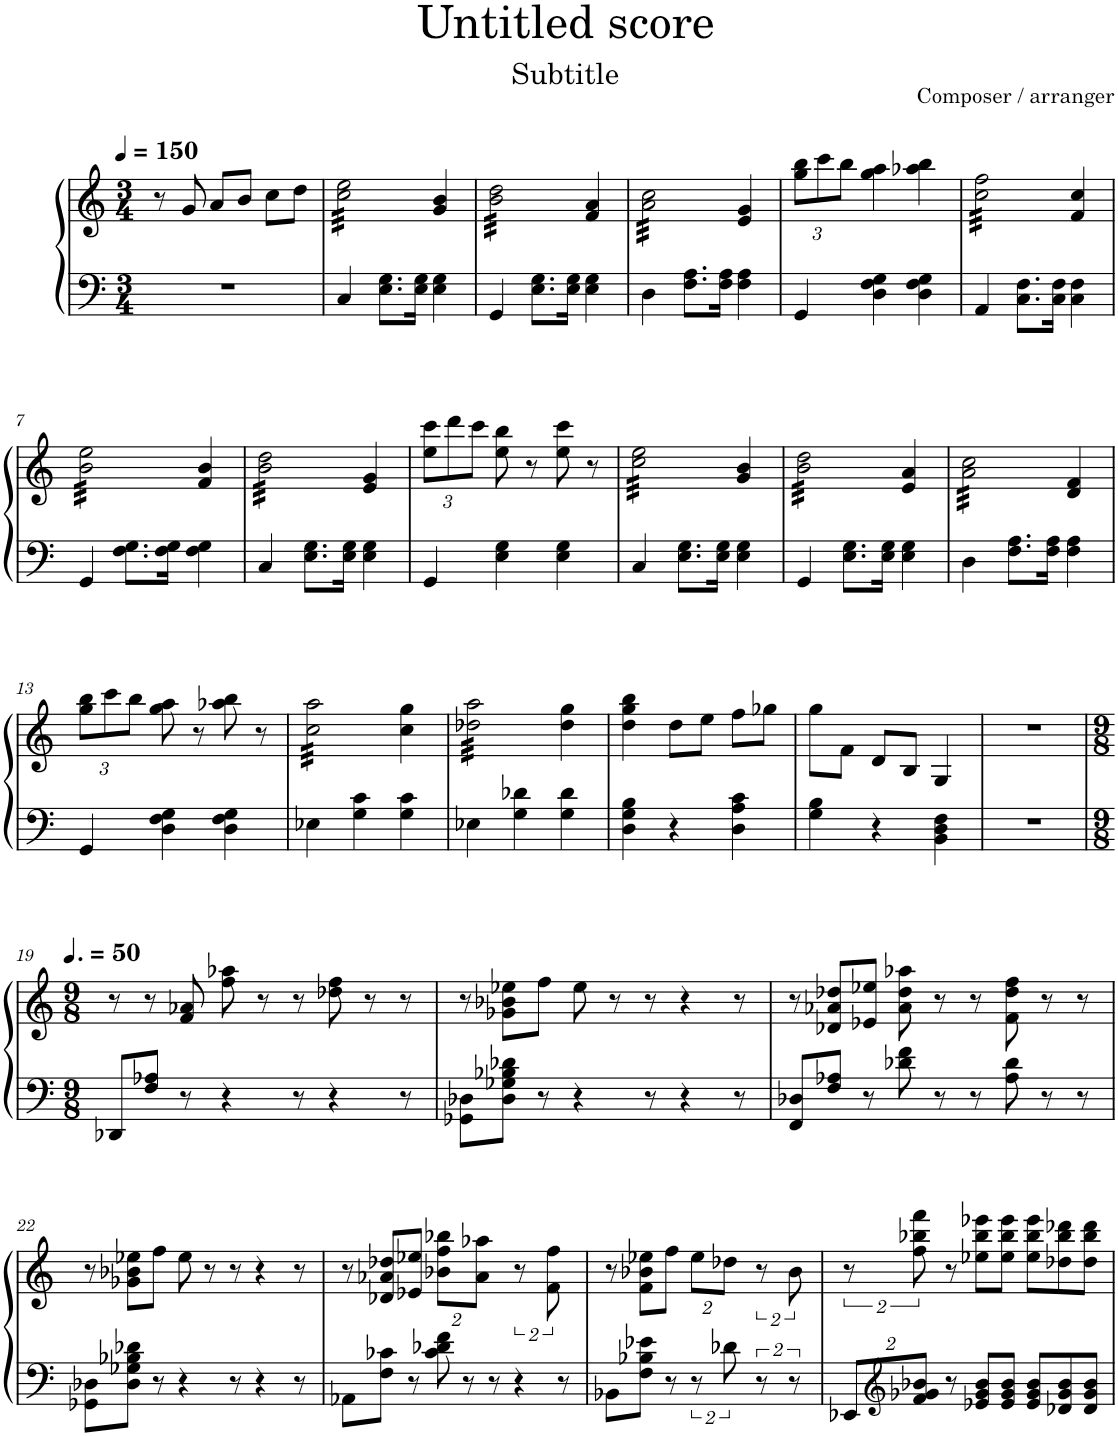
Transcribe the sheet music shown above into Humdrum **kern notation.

**kern	**kern
*part1	*part1
*staff2	*staff1
*I"Piano	*
*I'Pno.	*
*clefF4	*clefG2
*k[]	*k[]
*M3/4	*M3/4
*MM150	*MM150
=1	=1
2.r	8r
.	8g/
.	8a/L
.	8b/J
.	8cc\L
.	8dd\J
=2	=2
*	*tremolo
4C/	32cc\ 32ee\LLL
.	32cc\ 32ee\
.	32cc\ 32ee\
.	32cc\ 32ee\
.	32cc\ 32ee\
.	32cc\ 32ee\
.	32cc\ 32ee\
.	32cc\ 32ee\
8.E\ 8.G\L	32cc\ 32ee\
.	32cc\ 32ee\
.	32cc\ 32ee\
.	32cc\ 32ee\
.	32cc\ 32ee\
.	32cc\ 32ee\
16E\ 16G\Jk	32cc\ 32ee\
.	32cc\ 32ee\JJJ
*	*Xtremolo
4E\ 4G\	4g/ 4b/
=3	=3
*	*tremolo
4GG/	32b\ 32dd\LLL
.	32b\ 32dd\
.	32b\ 32dd\
.	32b\ 32dd\
.	32b\ 32dd\
.	32b\ 32dd\
.	32b\ 32dd\
.	32b\ 32dd\
8.E\ 8.G\L	32b\ 32dd\
.	32b\ 32dd\
.	32b\ 32dd\
.	32b\ 32dd\
.	32b\ 32dd\
.	32b\ 32dd\
16E\ 16G\Jk	32b\ 32dd\
.	32b\ 32dd\JJJ
*	*Xtremolo
4E\ 4G\	4f/ 4a/
=4	=4
*	*tremolo
4D\	32a\ 32cc\LLL
.	32a\ 32cc\
.	32a\ 32cc\
.	32a\ 32cc\
.	32a\ 32cc\
.	32a\ 32cc\
.	32a\ 32cc\
.	32a\ 32cc\
8.F\ 8.A\L	32a\ 32cc\
.	32a\ 32cc\
.	32a\ 32cc\
.	32a\ 32cc\
.	32a\ 32cc\
.	32a\ 32cc\
16F\ 16A\Jk	32a\ 32cc\
.	32a\ 32cc\JJJ
*	*Xtremolo
4F\ 4A\	4e/ 4g/
=5	=5
*	*Xbrackettup
4GG/	12gg\ 12bb\L
.	12ccc\
.	12bb\J
4D\ 4F\ 4G\	4gg\ 4aa\
4D\ 4F\ 4G\	4aa-X\ 4bb\
=6	=6
*	*tremolo
4AA/	32cc\ 32ff\LLL
.	32cc\ 32ff\
.	32cc\ 32ff\
.	32cc\ 32ff\
.	32cc\ 32ff\
.	32cc\ 32ff\
.	32cc\ 32ff\
.	32cc\ 32ff\
8.C\ 8.F\L	32cc\ 32ff\
.	32cc\ 32ff\
.	32cc\ 32ff\
.	32cc\ 32ff\
.	32cc\ 32ff\
.	32cc\ 32ff\
16C\ 16F\Jk	32cc\ 32ff\
.	32cc\ 32ff\JJJ
*	*Xtremolo
4C\ 4F\	4f/ 4cc/
!!LO:LB:g=z
=7	=7
*	*tremolo
4GG/	32b\ 32ee\LLL
.	32b\ 32ee\
.	32b\ 32ee\
.	32b\ 32ee\
.	32b\ 32ee\
.	32b\ 32ee\
.	32b\ 32ee\
.	32b\ 32ee\
8.F\ 8.G\L	32b\ 32ee\
.	32b\ 32ee\
.	32b\ 32ee\
.	32b\ 32ee\
.	32b\ 32ee\
.	32b\ 32ee\
16F\ 16G\Jk	32b\ 32ee\
.	32b\ 32ee\JJJ
*	*Xtremolo
4F\ 4G\	4f/ 4b/
=8	=8
*	*tremolo
4C/	32b\ 32dd\LLL
.	32b\ 32dd\
.	32b\ 32dd\
.	32b\ 32dd\
.	32b\ 32dd\
.	32b\ 32dd\
.	32b\ 32dd\
.	32b\ 32dd\
8.E\ 8.G\L	32b\ 32dd\
.	32b\ 32dd\
.	32b\ 32dd\
.	32b\ 32dd\
.	32b\ 32dd\
.	32b\ 32dd\
16E\ 16G\Jk	32b\ 32dd\
.	32b\ 32dd\JJJ
*	*Xtremolo
4E\ 4G\	4e/ 4g/
=9	=9
4GG/	12ee\ 12ccc\L
.	12ddd\
.	12ccc\J
4E\ 4G\	8ee\ 8bb\
.	8r
4E\ 4G\	8ee\ 8ccc\
.	8r
=10	=10
*	*tremolo
4C/	32cc\ 32ee\LLL
.	32cc\ 32ee\
.	32cc\ 32ee\
.	32cc\ 32ee\
.	32cc\ 32ee\
.	32cc\ 32ee\
.	32cc\ 32ee\
.	32cc\ 32ee\
8.E\ 8.G\L	32cc\ 32ee\
.	32cc\ 32ee\
.	32cc\ 32ee\
.	32cc\ 32ee\
.	32cc\ 32ee\
.	32cc\ 32ee\
16E\ 16G\Jk	32cc\ 32ee\
.	32cc\ 32ee\JJJ
*	*Xtremolo
4E\ 4G\	4g/ 4b/
=11	=11
*	*tremolo
4GG/	32b\ 32dd\LLL
.	32b\ 32dd\
.	32b\ 32dd\
.	32b\ 32dd\
.	32b\ 32dd\
.	32b\ 32dd\
.	32b\ 32dd\
.	32b\ 32dd\
8.E\ 8.G\L	32b\ 32dd\
.	32b\ 32dd\
.	32b\ 32dd\
.	32b\ 32dd\
.	32b\ 32dd\
.	32b\ 32dd\
16E\ 16G\Jk	32b\ 32dd\
.	32b\ 32dd\JJJ
*	*Xtremolo
4E\ 4G\	4e/ 4a/
=12	=12
*	*tremolo
4D\	32a\ 32cc\LLL
.	32a\ 32cc\
.	32a\ 32cc\
.	32a\ 32cc\
.	32a\ 32cc\
.	32a\ 32cc\
.	32a\ 32cc\
.	32a\ 32cc\
8.F\ 8.A\L	32a\ 32cc\
.	32a\ 32cc\
.	32a\ 32cc\
.	32a\ 32cc\
.	32a\ 32cc\
.	32a\ 32cc\
16F\ 16A\Jk	32a\ 32cc\
.	32a\ 32cc\JJJ
*	*Xtremolo
4F\ 4A\	4d/ 4f/
!!LO:LB:g=z
=13	=13
4GG/	12gg\ 12bb\L
.	12ccc\
.	12bb\J
4D\ 4F\ 4G\	8gg\ 8aa\
.	8r
4D\ 4F\ 4G\	8aa-X\ 8bb\
.	8r
=14	=14
*	*tremolo
4E-X\	32cc\ 32aa\LLL
.	32cc\ 32aa\
.	32cc\ 32aa\
.	32cc\ 32aa\
.	32cc\ 32aa\
.	32cc\ 32aa\
.	32cc\ 32aa\
.	32cc\ 32aa\
4G\ 4c\	32cc\ 32aa\
.	32cc\ 32aa\
.	32cc\ 32aa\
.	32cc\ 32aa\
.	32cc\ 32aa\
.	32cc\ 32aa\
.	32cc\ 32aa\
.	32cc\ 32aa\JJJ
*	*Xtremolo
4G\ 4c\	4cc\ 4gg\
=15	=15
*	*tremolo
4E-X\	32dd-X\ 32aa\LLL
.	32dd-X\ 32aa\
.	32dd-X\ 32aa\
.	32dd-X\ 32aa\
.	32dd-X\ 32aa\
.	32dd-X\ 32aa\
.	32dd-X\ 32aa\
.	32dd-X\ 32aa\
4G\ 4d-X\	32dd-X\ 32aa\
.	32dd-X\ 32aa\
.	32dd-X\ 32aa\
.	32dd-X\ 32aa\
.	32dd-X\ 32aa\
.	32dd-X\ 32aa\
.	32dd-X\ 32aa\
.	32dd-X\ 32aa\JJJ
*	*Xtremolo
4G\ 4d-\	4dd-\ 4gg\
=16	=16
4D\ 4G\ 4B\	4dd\ 4gg\ 4bb\
4r	8dd\L
.	8ee\J
4D\ 4A\ 4c\	8ff\L
.	8gg-X\J
=17	=17
4G\ 4B\	8gg\L
.	8f\J
4r	8d/L
.	8B/J
4BB\ 4D\ 4F\	4G/
=18	=18
2.r	2.r
!!LO:LB:g=z
=19	=19
*M9/8	*M9/8
*	*MM75
8DD-X/L	8r
8F/ 8A-X/J	8r
8r	8f/ 8a-X/
4r	8ff\ 8aa-X\
.	8r
8r	8r
4r	8dd-X\ 8ff\
.	8r
8r	8r
=20	=20
8GG-X\ 8D-X\L	8r
8D-\ 8G-X\ 8B-X\ 8d-X\J	8g-X\ 8b-X\ 8ee-X\L
8r	8ff\J
4r	8ee-\
.	8r
8r	8r
4r	4r
8r	8r
=21	=21
8FF/ 8D-X/L	8r
8F/ 8A-X/J	8d-X/ 8a-X/ 8dd-X/L
8r	8e-X/ 8ee-X/J
8d-X\ 8f\	8a-\ 8dd-\ 8aa-X\
8r	8r
8r	8r
8A-\ 8d-\	8f\ 8dd-\ 8ff\
8r	8r
8r	8r
!!LO:LB:g=z
=22	=22
8GG-X\ 8D-X\L	8r
8D-\ 8G-X\ 8B-X\ 8d-X\J	8g-X\ 8b-X\ 8ee-X\L
8r	8ff\J
4r	8ee-\
.	8r
8r	8r
4r	4r
8r	8r
=23	=23
8AA-X\L	8r
8F\ 8c-X\J	8d-X/ 8a-X/ 8dd-X/L
8r	8e-X/ 8ee-X/J
8c-\ 8d-X\ 8f\	16%3b-X\ 16%3ff\ 16%3bb-X\L
8r	.
.	16%3a-\ 16%3aa-X\J
8r	.
*	*brackettup
4r	16%3r
.	16%3f\ 16%3ff\
8r	.
=24	=24
8BB-X\L	8r
8F\ 8B-X\ 8e-X\J	8f\ 8b-X\ 8ee-X\L
8r	8ff\J
*	*Xbrackettup
16%3r	16%3ee-\L
16%3d-X\	16%3dd-X\J
*	*brackettup
4.r	16%3r
.	16%3b-\
=25	=25
*Xbrackettup	*
16%3EE-X/L	16%3r
*clefG2	*
16%3f/ 16%3g-X/ 16%3b-X/J	16%3ff\ 16%3bb-X\ 16%3fff\
8r	8r
8e-X/ 8g-/ 8b-/L	8ee-X\ 8bb-\ 8eee-X\L
8e-/ 8g-/ 8b-/J	8ee-\ 8bb-\ 8eee-\J
8e-/ 8g-/ 8b-/L	8ee-\ 8bb-\ 8eee-\L
8d-X/ 8g-/ 8b-/	8dd-X\ 8bb-\ 8ddd-X\
8d-/ 8g-/ 8b-/J	8dd-\ 8bb-\ 8ddd-\J
=	=
*-	*-
